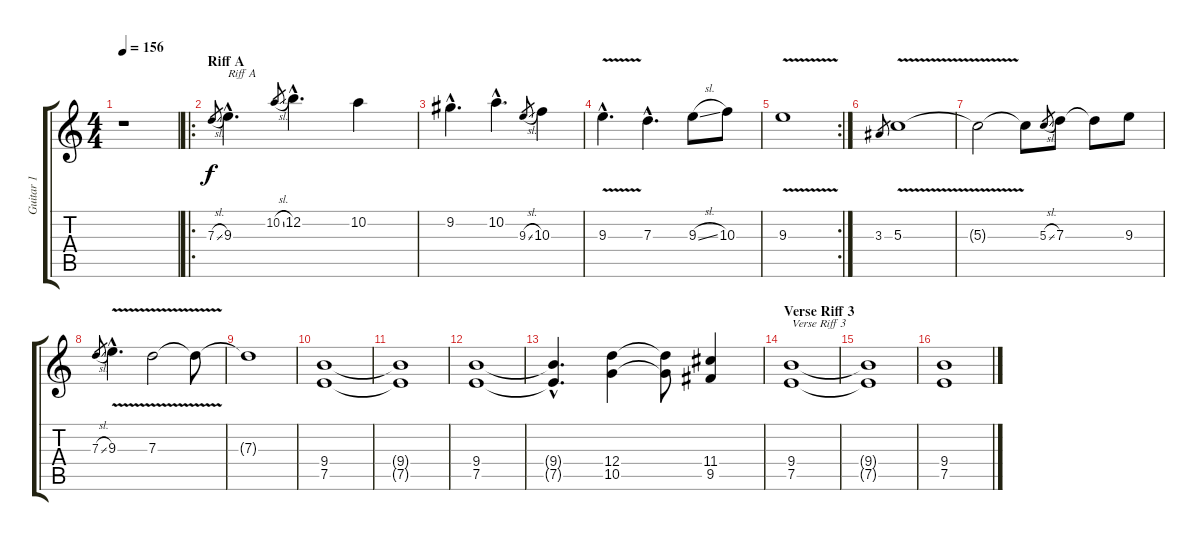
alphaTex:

\track ("Guitar 1" "Guitar 1") {instrument distortionguitar}
\staff {score tabs}
\tuning (E4 B3 G3 D3 A2 E2) {hide}
\ts (4 4)
\tempo 156
\clef g2
\ks c
r.1{dy f} |
\ro
\section ("" "Riff A")
7.3{sl}.8{gr} 9.3{hac}.4{d txt "Riff A"} 10.2{sl}.8{gr} 12.2{hac}.4{d} 10.2.4 |
9.2{hac}.4{d} 10.2{hac}.4{d} 9.3{sl}.8{gr} 10.3.4 |
9.3{v hac}.4{d} 7.3{hac}.4{d} 9.3{sl}.8 10.3.8 |
\rc 2
9.3{v}.1 |
3.3.8{gr} 5.3{v}.1 |
5.3{t}.2 5.3{t}.8 5.3{sl}.8{gr} 7.3.8 7.3{t}.8 9.3.8 |
7.3{sl}.8{gr} 9.3{v hac}.4{d} 7.3{v}.2 7.3{t}.8 |
7.3{t}.1 |
(9.4 7.5).1 |
(9.4{t} 7.5{t}).1 |
(9.4 7.5).1 |
(9.4{hac t} 7.5{hac t}).4{d} (12.4 10.5).4 (12.4{t} 10.5{t}).8 (11.4 9.5).4 |
\section ("" "Verse Riff 3")
(9.4 7.5).1{txt "Verse Riff 3"} |
(9.4{t} 7.5{t}).1 |
(9.4 7.5).1
